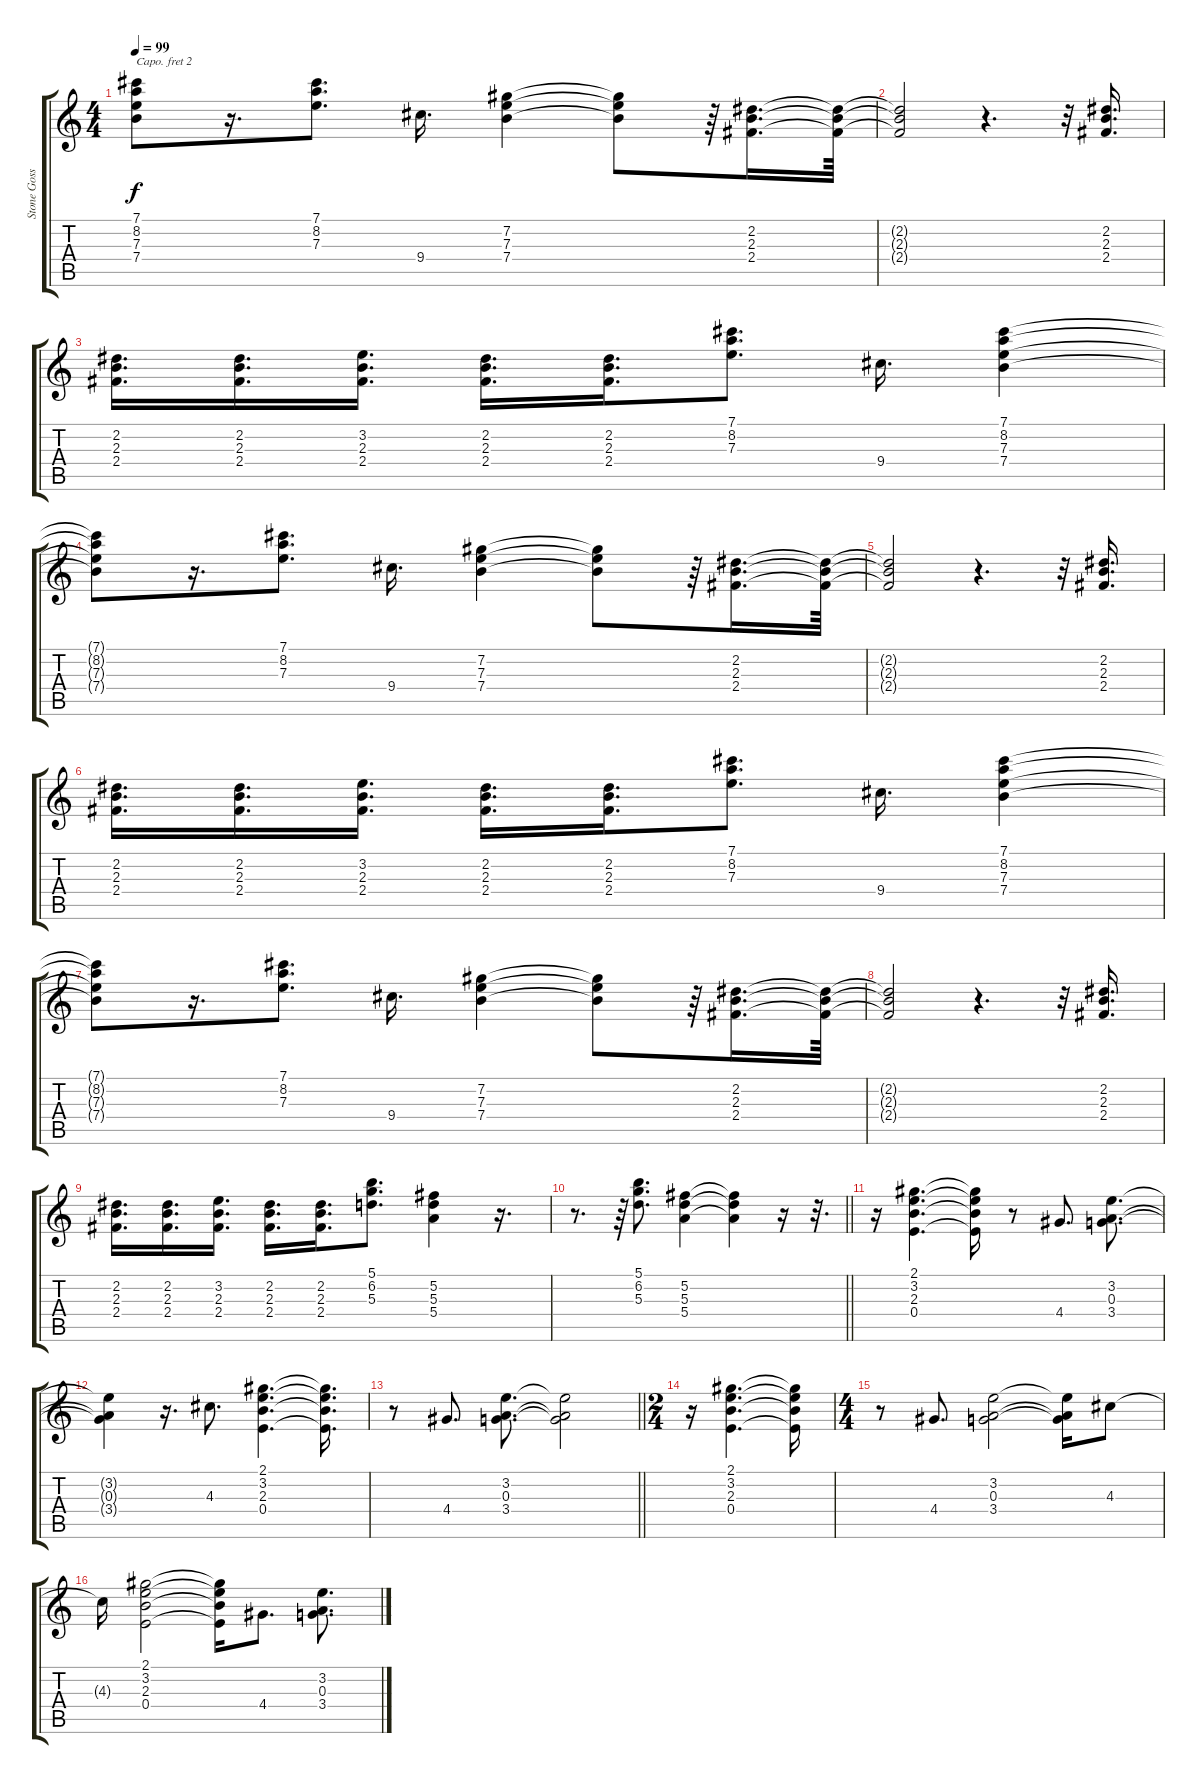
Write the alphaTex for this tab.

\track ("Stone Gossard" "Stone Goss") {instrument overdrivenguitar}
\staff {score tabs}
\capo 2
\tuning (E4 B3 G3 D3 A2 E2) {hide}
\ts (4 4)
\tempo 99
\clef g2
\ks c
(7.1{t} 8.2{t} 7.3{t} 7.4{t}).8{dy f} r.16{d} (7.1 8.2 7.3).8{d} 9.4.16{d} (7.2 7.3 7.4).4 (7.2{t} 7.3{t} 7.4{t}).8 r.64 (2.2 2.3 2.4).16{d} (2.2{t} 2.3{t} 2.4{t}).64 |
(2.2{t} 2.3{t} 2.4{t}).2 r.4{d} r.32 (2.2 2.3 2.4).16{d} |
(2.2 2.3 2.4).16{d} (2.2 2.3 2.4).16{d} (3.2 2.3 2.4).16{d} (2.2 2.3 2.4).16{d} (2.2 2.3 2.4).16{d} (7.1 8.2 7.3).8{d} 9.4.16{d} (7.1 8.2 7.3 7.4).4 |
(7.1{t} 8.2{t} 7.3{t} 7.4{t}).8 r.16{d} (7.1 8.2 7.3).8{d} 9.4.16{d} (7.2 7.3 7.4).4 (7.2{t} 7.3{t} 7.4{t}).8 r.64 (2.2 2.3 2.4).16{d} (2.2{t} 2.3{t} 2.4{t}).64 |
(2.2{t} 2.3{t} 2.4{t}).2 r.4{d} r.32 (2.2 2.3 2.4).16{d} |
(2.2 2.3 2.4).16{d} (2.2 2.3 2.4).16{d} (3.2 2.3 2.4).16{d} (2.2 2.3 2.4).16{d} (2.2 2.3 2.4).16{d} (7.1 8.2 7.3).8{d} 9.4.16{d} (7.1 8.2 7.3 7.4).4 |
(7.1{t} 8.2{t} 7.3{t} 7.4{t}).8 r.16{d} (7.1 8.2 7.3).8{d} 9.4.16{d} (7.2 7.3 7.4).4 (7.2{t} 7.3{t} 7.4{t}).8 r.64 (2.2 2.3 2.4).16{d} (2.2{t} 2.3{t} 2.4{t}).64 |
(2.2{t} 2.3{t} 2.4{t}).2 r.4{d} r.32 (2.2 2.3 2.4).16{d} |
(2.2 2.3 2.4).16{d} (2.2 2.3 2.4).16{d} (3.2 2.3 2.4).16{d} (2.2 2.3 2.4).16{d} (2.2 2.3 2.4).16{d} (5.1 6.2 5.3).8{d} (5.2 5.3 5.4).4 r.16{d} |
\barLineRight lightlight
r.8{d} r.64 (5.1 6.2 5.3).8{d} (5.2 5.3 5.4).4 (5.2{t} 5.3{t} 5.4{t}).4 r.16 r.32{d} |
\section ("" "")
r.16 (2.1 3.2 2.3 0.4).4{d} (2.1{t} 3.2{t} 2.3{t} 0.4{t}).16 r.8 4.4.8{d} (3.2 0.3 3.4).8{d} |
(3.2{t} 0.3{t} 3.4{t}).4 r.16{d} 4.3.8{d} (2.1 3.2 2.3 0.4).4{d} (2.1{t} 3.2{t} 2.3{t} 0.4{t}).16{d} |
\barLineRight lightlight
r.8 4.4.8{d} (3.2 0.3 3.4).8{d} (3.2{t} 0.3{t} 3.4{t}).2 |
\ts (2 4)
\section ("" "")
r.16 (2.1 3.2 2.3 0.4).4{d} (2.1{t} 3.2{t} 2.3{t} 0.4{t}).16 |
\ts (4 4)
r.8 4.4.8{d} (3.2 0.3 3.4).2 (3.2{t} 0.3{t} 3.4{t}).16 4.3.8 |
4.3{t}.16 (2.1 3.2 2.3 0.4).2 (2.1{t} 3.2{t} 2.3{t} 0.4{t}).16 4.4.8{d} (3.2 0.3 3.4).8{d}
